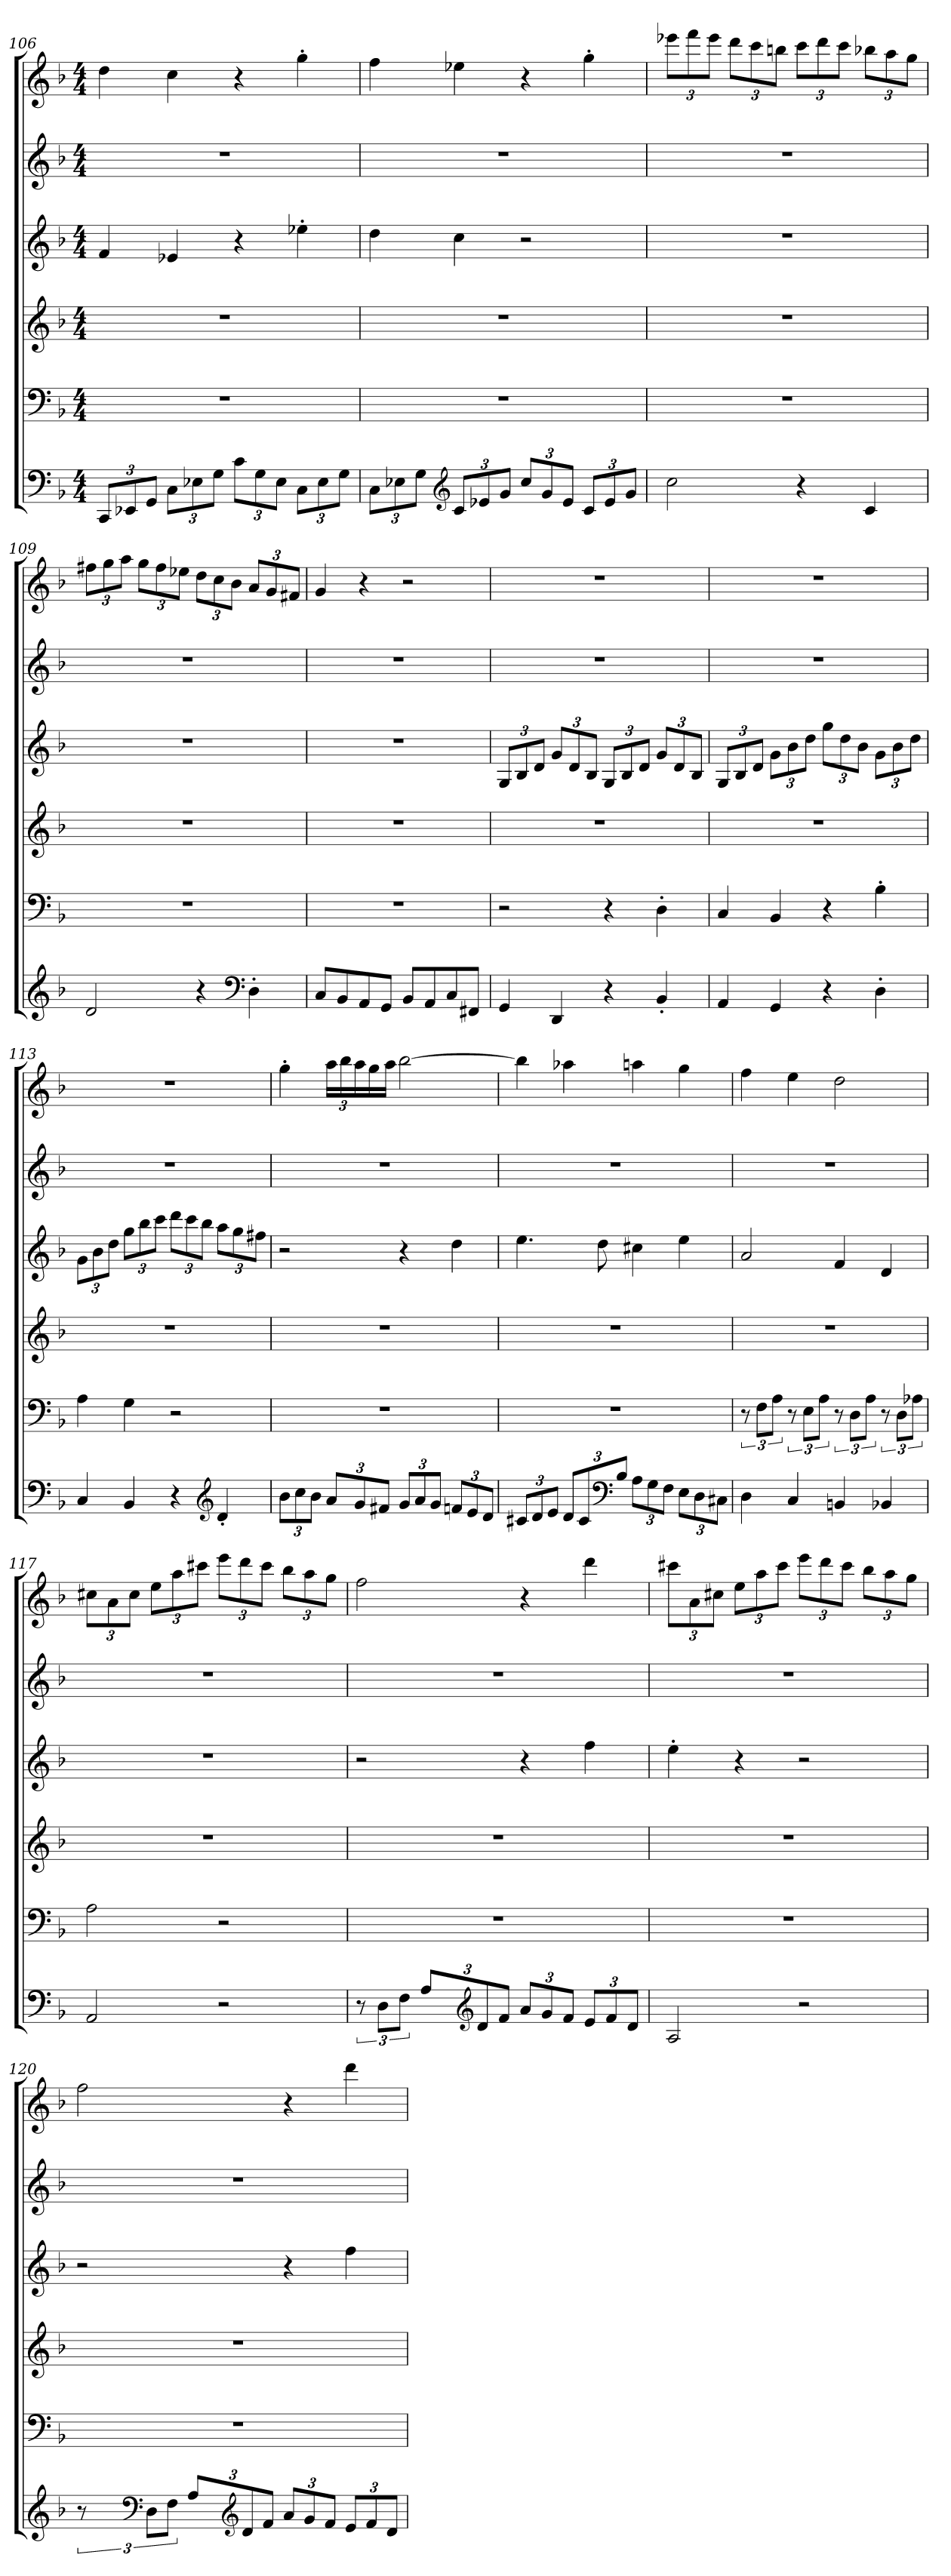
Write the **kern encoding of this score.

**kern	**kern	**kern	**kern	**kern	**kern
*part5	*part4	*part3	*part2	*part1	*part1
*staff6	*staff5	*staff4	*staff3	*staff2	*staff1
!!LO:LB:g=z
*clefF4	*clefF4	*clefG2	*clefG2	*clefG2	*clefG2
*k[b-]	*k[b-]	*k[b-]	*k[b-]	*k[b-]	*k[b-]
*M4/4	*M4/4	*M4/4	*M4/4	*M4/4	*M4/4
*MM181	*MM181	*MM181	*MM181	*MM181	*MM181
*Xbrackettup	*	*	*	*	*
=106	=106	=106	=106	=106	=106
12CC/L	1r	1r	4f/	1r	4dd\
12EE-X/	.	.	.	.	.
12GG/J	.	.	.	.	.
12C\L	.	.	4e-X/	.	4cc\
12E-X\	.	.	.	.	.
12G\J	.	.	.	.	.
12c\L	.	.	4r	.	4r
12G\	.	.	.	.	.
12E-\J	.	.	.	.	.
12C\L	.	.	4ee-X'\	.	4gg'\
12E-\	.	.	.	.	.
12G\J	.	.	.	.	.
=107	=107	=107	=107	=107	=107
*	*	*	*	*	*MM181
12C\L	1r	1r	4dd\	1r	4ff\
12E-X\	.	.	.	.	.
12G\J	.	.	.	.	.
*clefG2	*	*	*	*	*
12c/L	.	.	4cc\	.	4ee-X\
12e-X/	.	.	.	.	.
12g/J	.	.	.	.	.
12cc/L	.	.	2r	.	4r
12g/	.	.	.	.	.
12e-/J	.	.	.	.	.
12c/L	.	.	.	.	4gg'\
12e-/	.	.	.	.	.
12g/J	.	.	.	.	.
!!LO:PB:g=z
=108	=108	=108	=108	=108	=108
*	*	*	*	*	*Xbrackettup
*	*	*	*	*	*MM181
2cc\	1r	1r	1r	1r	12eee-X\L
.	.	.	.	.	12fff\
.	.	.	.	.	12eee-\J
.	.	.	.	.	12ddd\L
.	.	.	.	.	12ccc\
.	.	.	.	.	12bbn\J
4r	.	.	.	.	12ccc\L
.	.	.	.	.	12ddd\
.	.	.	.	.	12ccc\J
4c/	.	.	.	.	12bb-X\L
.	.	.	.	.	12aa\
.	.	.	.	.	12gg\J
=109	=109	=109	=109	=109	=109
2d/	1r	1r	1r	1r	12ff#X\L
.	.	.	.	.	12gg\
.	.	.	.	.	12aa\J
.	.	.	.	.	12gg\L
.	.	.	.	.	12ff#\
.	.	.	.	.	12ee-X\J
4r	.	.	.	.	12dd\L
.	.	.	.	.	12cc\
.	.	.	.	.	12b-\J
*clefF4	*	*	*	*	*
4D'\	.	.	.	.	12a/L
.	.	.	.	.	12g/
.	.	.	.	.	12f#X/J
=110	=110	=110	=110	=110	=110
8C/L	1r	1r	1r	1r	4g/
8BB-/	.	.	.	.	.
8AA/	.	.	.	.	4r
8GG/J	.	.	.	.	.
8BB-/L	.	.	.	.	2r
8AA/	.	.	.	.	.
8C/	.	.	.	.	.
8FF#X/J	.	.	.	.	.
!!LO:LB:g=z
=111	=111	=111	=111	=111	=111
*	*	*	*Xbrackettup	*	*
4GG/	2r	1r	12G/L	1r	1r
.	.	.	12B-/	.	.
.	.	.	12d/J	.	.
4DD/	.	.	12g/L	.	.
.	.	.	12d/	.	.
.	.	.	12B-/J	.	.
4r	4r	.	12G/L	.	.
.	.	.	12B-/	.	.
.	.	.	12d/J	.	.
4BB-'/	4D'\	.	12g/L	.	.
.	.	.	12d/	.	.
.	.	.	12B-/J	.	.
=112	=112	=112	=112	=112	=112
*	*	*	*	*	*MM181
4AA/	4C/	1r	12G/L	1r	1r
.	.	.	12B-/	.	.
.	.	.	12d/J	.	.
4GG/	4BB-/	.	12g\L	.	.
.	.	.	12b-\	.	.
.	.	.	12dd\J	.	.
4r	4r	.	12gg\L	.	.
.	.	.	12dd\	.	.
.	.	.	12b-\J	.	.
4D'\	4B-'\	.	12g\L	.	.
.	.	.	12b-\	.	.
.	.	.	12dd\J	.	.
=113	=113	=113	=113	=113	=113
*	*	*	*	*	*MM181
4C/	4A\	1r	12g\L	1r	1r
.	.	.	12b-\	.	.
.	.	.	12dd\J	.	.
4BB-/	4G\	.	12gg\L	.	.
.	.	.	12bb-\	.	.
.	.	.	12ccc\J	.	.
4r	2r	.	12ddd\L	.	.
.	.	.	12ccc\	.	.
.	.	.	12bb-\J	.	.
*clefG2	*	*	*	*	*
4d'/	.	.	12aa\L	.	.
.	.	.	12gg\	.	.
.	.	.	12ff#X\J	.	.
!!LO:PB:g=z
=114	=114	=114	=114	=114	=114
*	*	*	*	*	*MM181
12b-\L	1r	1r	2r	1r	4gg'\
12cc\	.	.	.	.	.
12b-\J	.	.	.	.	.
12a/L	.	.	.	.	24aa\LL
.	.	.	.	.	24bb-\
12g/	.	.	.	.	24aa\
.	.	.	.	.	16gg\
12f#X/J	.	.	.	.	.
.	.	.	.	.	16aa\JJ
12g/L	.	.	4r	.	[2bb-\
12a/	.	.	.	.	.
12g/J	.	.	.	.	.
12fn/L	.	.	4dd\	.	.
12e/	.	.	.	.	.
12d/J	.	.	.	.	.
=115	=115	=115	=115	=115	=115
12c#X/L	1r	1r	4.ee\	1r	4bb-\]
12d/	.	.	.	.	.
12e/J	.	.	.	.	.
12d/L	.	.	.	.	4aa-X\
12c#/	.	.	.	.	.
.	.	.	8dd\	.	.
*clefF4	*	*	*	*	*
12B-/J	.	.	.	.	.
12A\L	.	.	4cc#X\	.	4aan\
12G\	.	.	.	.	.
12F\J	.	.	.	.	.
12E\L	.	.	4ee\	.	4gg\
12D\	.	.	.	.	.
12C#X\J	.	.	.	.	.
=116	=116	=116	=116	=116	=116
4D\	12r	1r	2a/	1r	4ff\
.	12F\L	.	.	.	.
.	12A\J	.	.	.	.
4C/	12r	.	.	.	4ee\
.	12E\L	.	.	.	.
.	12A\J	.	.	.	.
4BBn/	12r	.	4f/	.	2dd\
.	12D\L	.	.	.	.
.	12A\J	.	.	.	.
4BB-X/	12r	.	4d/	.	.
.	12D\L	.	.	.	.
.	12A-X\J	.	.	.	.
!!LO:LB:g=z
=117	=117	=117	=117	=117	=117
*	*	*	*	*	*MM181
2AA/	2A\	1r	1r	1r	12cc#X\L
.	.	.	.	.	12a\
.	.	.	.	.	12cc#\J
.	.	.	.	.	12ee\L
.	.	.	.	.	12aa\
.	.	.	.	.	12ccc#X\J
2r	2r	.	.	.	12eee\L
.	.	.	.	.	12ddd\
.	.	.	.	.	12ccc#\J
.	.	.	.	.	12bb-\L
.	.	.	.	.	12aa\
.	.	.	.	.	12gg\J
=118	=118	=118	=118	=118	=118
*brackettup	*	*	*	*	*
12r	1r	1r	2r	1r	2ff\
12D\L	.	.	.	.	.
12F\J	.	.	.	.	.
*Xbrackettup	*	*	*	*	*
12A/L	.	.	.	.	.
*clefG2	*	*	*	*	*
12d/	.	.	.	.	.
12f/J	.	.	.	.	.
12a/L	.	.	4r	.	4r
12g/	.	.	.	.	.
12f/J	.	.	.	.	.
12e/L	.	.	4ff\	.	4ddd\
12f/	.	.	.	.	.
12d/J	.	.	.	.	.
!!LO:PB:g=z
=119	=119	=119	=119	=119	=119
*	*	*	*	*	*MM181
2A/	1r	1r	4ee'\	1r	12ccc#X\L
.	.	.	.	.	12a\
.	.	.	.	.	12cc#X\J
.	.	.	4r	.	12ee\L
.	.	.	.	.	12aa\
.	.	.	.	.	12ccc#\J
2r	.	.	2r	.	12eee\L
.	.	.	.	.	12ddd\
.	.	.	.	.	12ccc#\J
.	.	.	.	.	12bb-\L
.	.	.	.	.	12aa\
.	.	.	.	.	12gg\J
=120	=120	=120	=120	=120	=120
*brackettup	*	*	*	*	*
12r	1r	1r	2r	1r	2ff\
*clefF4	*	*	*	*	*
12D\L	.	.	.	.	.
12F\J	.	.	.	.	.
*Xbrackettup	*	*	*	*	*
12A/L	.	.	.	.	.
*clefG2	*	*	*	*	*
12d/	.	.	.	.	.
12f/J	.	.	.	.	.
12a/L	.	.	4r	.	4r
12g/	.	.	.	.	.
12f/J	.	.	.	.	.
12e/L	.	.	4ff\	.	4ddd\
12f/	.	.	.	.	.
12d/J	.	.	.	.	.
=	=	=	=	=	=
*-	*-	*-	*-	*-	*-
